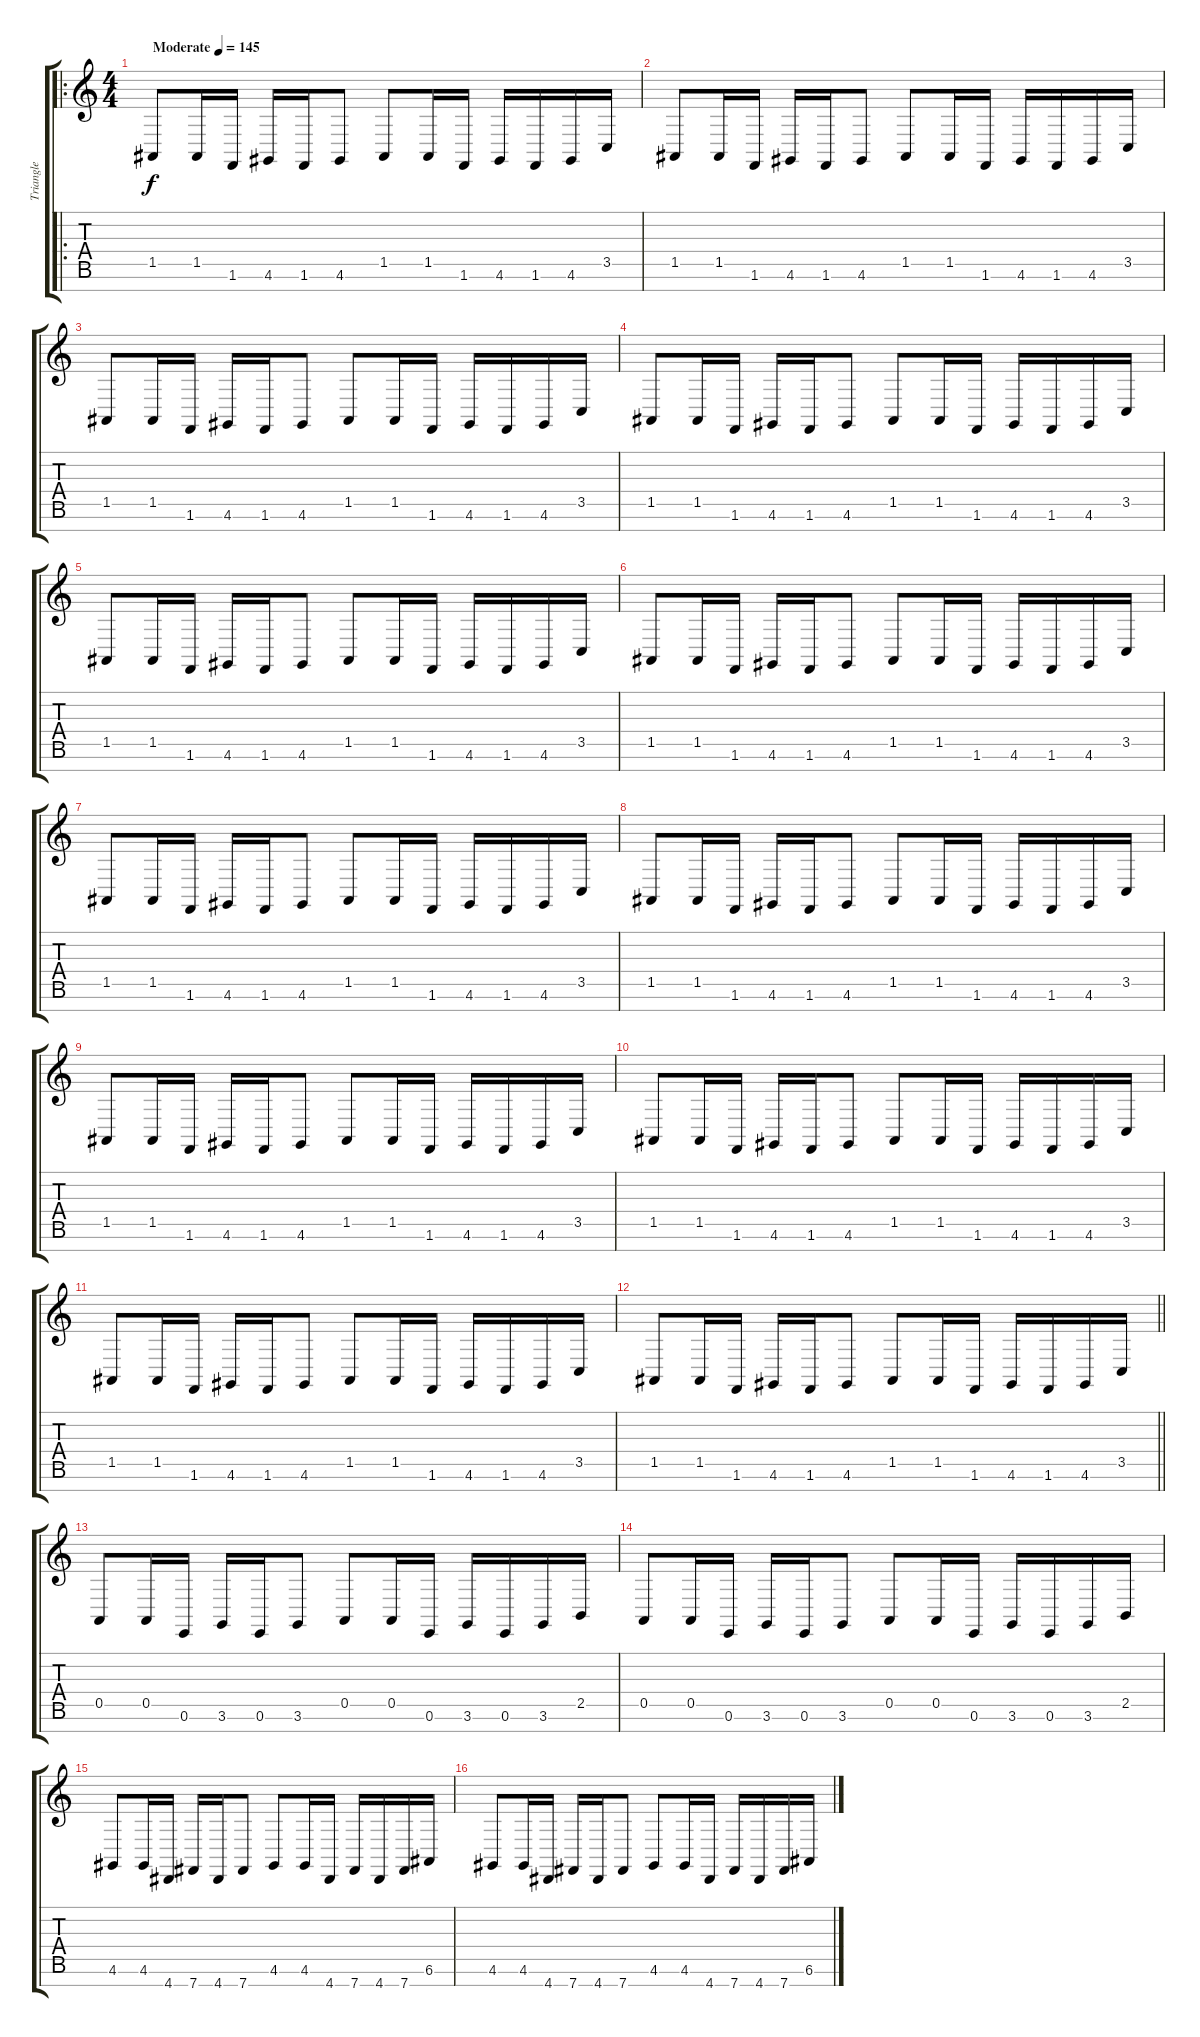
\track ("Triangle" "Triangle") {instrument lead1square}
\staff {score tabs}
\tuning (E4 B3 G3 D3 A2 E2 B1) {hide}
\ro
\ts (4 4)
\tempo (145 "Moderate")
\clef g2
\ks c
1.5.8{dy f instrument lead1square} 1.5.16 1.6.16 4.6.16 1.6.16 4.6.8 1.5.8 1.5.16 1.6.16 4.6.16 1.6.16 4.6.16 3.5.16 |
1.5.8 1.5.16 1.6.16 4.6.16 1.6.16 4.6.8 1.5.8 1.5.16 1.6.16 4.6.16 1.6.16 4.6.16 3.5.16 |
1.5.8 1.5.16 1.6.16 4.6.16 1.6.16 4.6.8 1.5.8 1.5.16 1.6.16 4.6.16 1.6.16 4.6.16 3.5.16 |
1.5.8 1.5.16 1.6.16 4.6.16 1.6.16 4.6.8 1.5.8 1.5.16 1.6.16 4.6.16 1.6.16 4.6.16 3.5.16 |
1.5.8 1.5.16 1.6.16 4.6.16 1.6.16 4.6.8 1.5.8 1.5.16 1.6.16 4.6.16 1.6.16 4.6.16 3.5.16 |
1.5.8 1.5.16 1.6.16 4.6.16 1.6.16 4.6.8 1.5.8 1.5.16 1.6.16 4.6.16 1.6.16 4.6.16 3.5.16 |
1.5.8 1.5.16 1.6.16 4.6.16 1.6.16 4.6.8 1.5.8 1.5.16 1.6.16 4.6.16 1.6.16 4.6.16 3.5.16 |
1.5.8 1.5.16 1.6.16 4.6.16 1.6.16 4.6.8 1.5.8 1.5.16 1.6.16 4.6.16 1.6.16 4.6.16 3.5.16 |
1.5.8 1.5.16 1.6.16 4.6.16 1.6.16 4.6.8 1.5.8 1.5.16 1.6.16 4.6.16 1.6.16 4.6.16 3.5.16 |
1.5.8 1.5.16 1.6.16 4.6.16 1.6.16 4.6.8 1.5.8 1.5.16 1.6.16 4.6.16 1.6.16 4.6.16 3.5.16 |
1.5.8 1.5.16 1.6.16 4.6.16 1.6.16 4.6.8 1.5.8 1.5.16 1.6.16 4.6.16 1.6.16 4.6.16 3.5.16 |
\barLineRight lightlight
1.5.8 1.5.16 1.6.16 4.6.16 1.6.16 4.6.8 1.5.8 1.5.16 1.6.16 4.6.16 1.6.16 4.6.16 3.5.16 |
0.5.8 0.5.16 0.6.16 3.6.16 0.6.16 3.6.8 0.5.8 0.5.16 0.6.16 3.6.16 0.6.16 3.6.16 2.5.16 |
0.5.8 0.5.16 0.6.16 3.6.16 0.6.16 3.6.8 0.5.8 0.5.16 0.6.16 3.6.16 0.6.16 3.6.16 2.5.16 |
4.6.8 4.6.16 4.7.16 7.7.16 4.7.16 7.7.8 4.6.8 4.6.16 4.7.16 7.7.16 4.7.16 7.7.16 6.6.16 |
4.6.8 4.6.16 4.7.16 7.7.16 4.7.16 7.7.8 4.6.8 4.6.16 4.7.16 7.7.16 4.7.16 7.7.16 6.6.16
